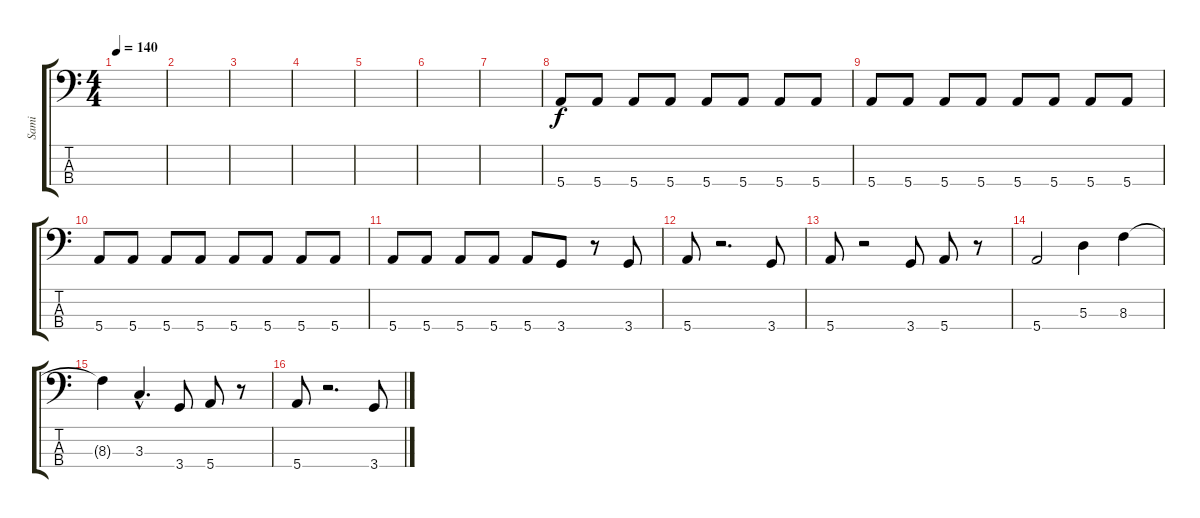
\track ("Sami" "Sami") {instrument electricbasspick}
\staff {score tabs}
\tuning (G2 D2 A1 E1) {hide}
\ts (4 4)
\tempo 140
\clef f4
\ks c
|
|
|
|
|
|
|
5.4.8 5.4.8 5.4.8 5.4.8 5.4.8 5.4.8 5.4.8 5.4.8 |
5.4.8 5.4.8 5.4.8 5.4.8 5.4.8 5.4.8 5.4.8 5.4.8 |
5.4.8 5.4.8 5.4.8 5.4.8 5.4.8 5.4.8 5.4.8 5.4.8 |
5.4.8 5.4.8 5.4.8 5.4.8 5.4.8 3.4.8 r.8 3.4.8 |
5.4.8 r.2{d} 3.4.8 |
5.4.8 r.2 3.4.8 5.4.8 r.8 |
5.4.2 5.3.4 8.3.4 |
8.3{t}.4 3.3{hac}.4{d} 3.4.8 5.4.8 r.8 |
5.4.8 r.2{d} 3.4.8
